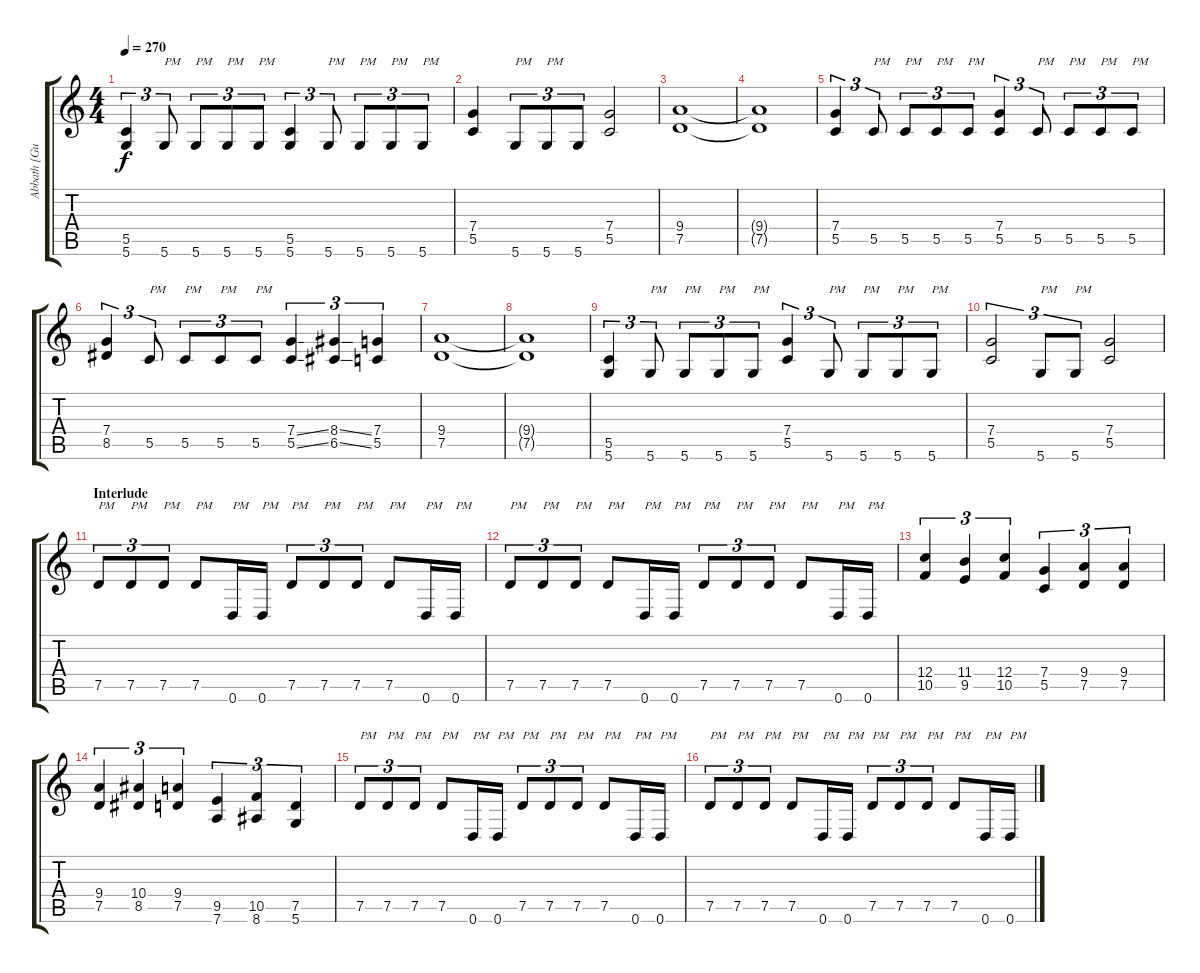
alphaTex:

\track ("Abbath [Guitar]" "Abbath [Gu") {instrument distortionguitar}
\staff {score tabs}
\tuning (D4 A3 F3 C3 G2 D2) {hide}
\ts (4 4)
\tempo 270
\clef g2
\ks c
(5.5 5.6).4{tu (3 2) dy f} 5.6.8{tu (3 2) txt "PM"} 5.6.8{tu (3 2) txt "PM"} 5.6.8{tu (3 2) txt "PM"} 5.6.8{tu (3 2) txt "PM"} (5.5 5.6).4{tu (3 2)} 5.6.8{tu (3 2) txt "PM"} 5.6.8{tu (3 2) txt "PM"} 5.6.8{tu (3 2) txt "PM"} 5.6.8{tu (3 2) txt "PM"} |
(7.4 5.5).4 5.6.8{tu (3 2) txt "PM"} 5.6.8{tu (3 2) txt "PM"} 5.6.8{tu (3 2)} (7.4 5.5).2 |
(9.4 7.5).1 |
(9.4{t} 7.5{t}).1 |
(7.4 5.5).4{tu (3 2)} 5.5.8{tu (3 2) txt "PM"} 5.5.8{tu (3 2) txt "PM"} 5.5.8{tu (3 2) txt "PM"} 5.5.8{tu (3 2) txt "PM"} (7.4 5.5).4{tu (3 2)} 5.5.8{tu (3 2) txt "PM"} 5.5.8{tu (3 2) txt "PM"} 5.5.8{tu (3 2) txt "PM"} 5.5.8{tu (3 2) txt "PM"} |
(7.4 8.5).4{tu (3 2)} 5.5.8{tu (3 2) txt "PM"} 5.5.8{tu (3 2) txt "PM"} 5.5.8{tu (3 2) txt "PM"} 5.5.8{tu (3 2) txt "PM"} (7.4{ss} 5.5{ss}).4{tu (3 2)} (8.4{ss} 6.5{ss}).4{tu (3 2)} (7.4 5.5).4{tu (3 2)} |
(9.4 7.5).1 |
(9.4{t} 7.5{t}).1 |
(5.5 5.6).4{tu (3 2)} 5.6.8{tu (3 2) txt "PM"} 5.6.8{tu (3 2) txt "PM"} 5.6.8{tu (3 2) txt "PM"} 5.6.8{tu (3 2) txt "PM"} (7.4 5.5).4{tu (3 2)} 5.6.8{tu (3 2) txt "PM"} 5.6.8{tu (3 2) txt "PM"} 5.6.8{tu (3 2) txt "PM"} 5.6.8{tu (3 2) txt "PM"} |
(7.4 5.5).2{tu (3 2)} 5.6.8{tu (3 2) txt "PM"} 5.6.8{tu (3 2) txt "PM"} (7.4 5.5).2 |
\section ("" "Interlude")
7.5.8{tu (3 2) txt "PM"} 7.5.8{tu (3 2) txt "PM"} 7.5.8{tu (3 2) txt "PM"} 7.5.8{txt "PM"} 0.6.16{txt "PM"} 0.6.16{txt "PM"} 7.5.8{tu (3 2) txt "PM"} 7.5.8{tu (3 2) txt "PM"} 7.5.8{tu (3 2) txt "PM"} 7.5.8{txt "PM"} 0.6.16{txt "PM"} 0.6.16{txt "PM"} |
7.5.8{tu (3 2) txt "PM"} 7.5.8{tu (3 2) txt "PM"} 7.5.8{tu (3 2) txt "PM"} 7.5.8{txt "PM"} 0.6.16{txt "PM"} 0.6.16{txt "PM"} 7.5.8{tu (3 2) txt "PM"} 7.5.8{tu (3 2) txt "PM"} 7.5.8{tu (3 2) txt "PM"} 7.5.8{txt "PM"} 0.6.16{txt "PM"} 0.6.16{txt "PM"} |
(12.4 10.5).4{tu (3 2)} (11.4 9.5).4{tu (3 2)} (12.4 10.5).4{tu (3 2)} (7.4 5.5).4{tu (3 2)} (9.4 7.5).4{tu (3 2)} (9.4 7.5).4{tu (3 2)} |
(9.4 7.5).4{tu (3 2)} (10.4 8.5).4{tu (3 2)} (9.4 7.5).4{tu (3 2)} (9.5 7.6).4{tu (3 2)} (10.5 8.6).4{tu (3 2)} (7.5 5.6).4{tu (3 2)} |
7.5.8{tu (3 2) txt "PM"} 7.5.8{tu (3 2) txt "PM"} 7.5.8{tu (3 2) txt "PM"} 7.5.8{txt "PM"} 0.6.16{txt "PM"} 0.6.16{txt "PM"} 7.5.8{tu (3 2) txt "PM"} 7.5.8{tu (3 2) txt "PM"} 7.5.8{tu (3 2) txt "PM"} 7.5.8{txt "PM"} 0.6.16{txt "PM"} 0.6.16{txt "PM"} |
7.5.8{tu (3 2) txt "PM"} 7.5.8{tu (3 2) txt "PM"} 7.5.8{tu (3 2) txt "PM"} 7.5.8{txt "PM"} 0.6.16{txt "PM"} 0.6.16{txt "PM"} 7.5.8{tu (3 2) txt "PM"} 7.5.8{tu (3 2) txt "PM"} 7.5.8{tu (3 2) txt "PM"} 7.5.8{txt "PM"} 0.6.16{txt "PM"} 0.6.16{txt "PM"}
